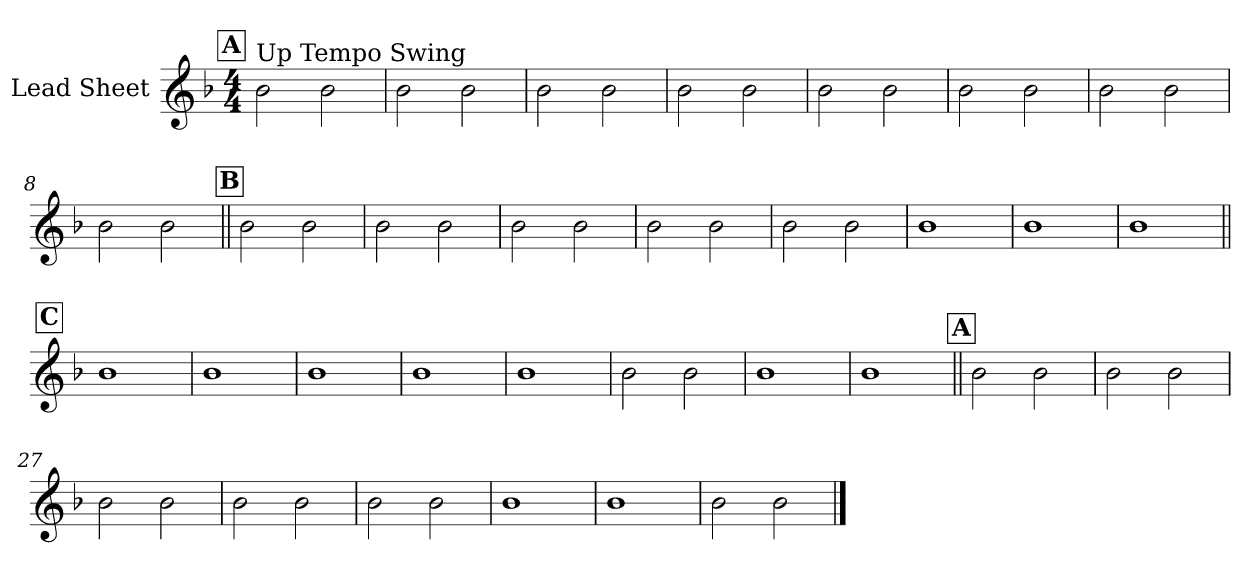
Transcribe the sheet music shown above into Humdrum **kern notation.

**kern
*part1
*staff1
*I"Lead Sheet
*clefG2
*k[b-]
*F:
*M4/4
!!LO:REH:place=s1:a:fs=14:t=A
=1
!LO:TX:a:t=Up Tempo Swing
2b-\
2b-\
=2
2b-\
2b-\
=3
2b-\
2b-\
=4
2b-\
2b-\
!!LO:LB:g=z
=5
2b-\
2b-\
=6
2b-\
2b-\
=7
2b-\
2b-\
=8
2b-\
2b-\
!!LO:LB:g=z
!!LO:REH:place=s1:a:fs=14:t=B
=9||
2b-\
2b-\
=10
2b-\
2b-\
=11
2b-\
2b-\
=12
2b-\
2b-\
!!LO:LB:g=z
=13
2b-\
2b-\
=14
1b-
=15
1b-
=16
1b-
!!LO:LB:g=z
!!LO:REH:place=s1:a:fs=14:t=C
=17||
1b-
=18
1b-
=19
1b-
=20
1b-
!!LO:LB:g=z
=21
1b-
=22
2b-\
2b-\
=23
1b-
=24
1b-
!!LO:LB:g=z
!!LO:REH:place=s1:a:fs=14:t=A
=25||
2b-\
2b-\
=26
2b-\
2b-\
=27
2b-\
2b-\
=28
2b-\
2b-\
!!LO:LB:g=z
=29
2b-\
2b-\
=30
1b-
=31
1b-
=32
2b-\
2b-\
==
*-
